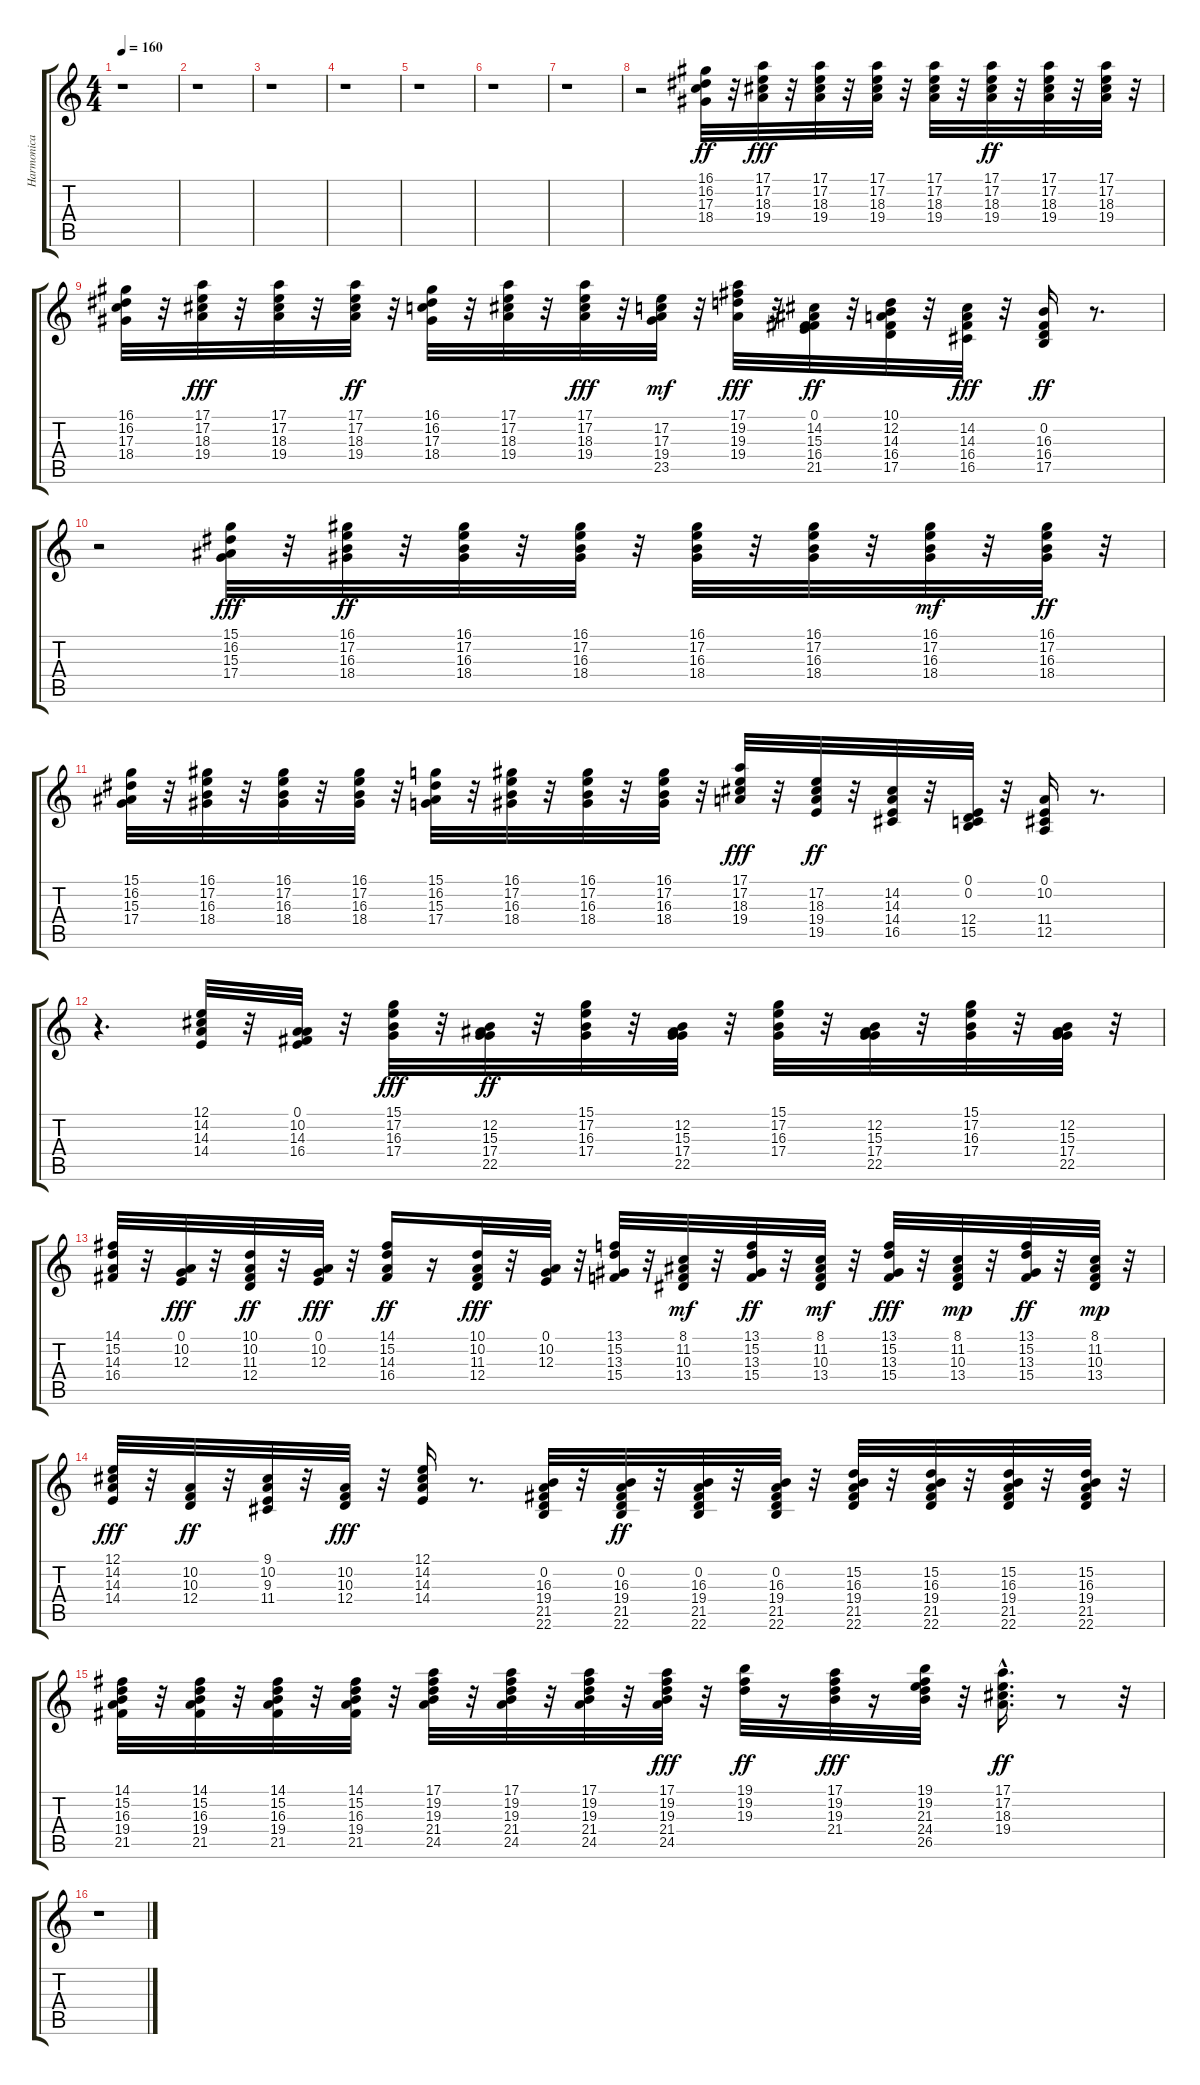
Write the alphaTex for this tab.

\track ("Harmonica" "Harmonica") {instrument harmonica}
\staff {score tabs}
\tuning (E4 B3 G3 D3 A2 E2) {hide}
\ts (4 4)
\tempo 160
\clef g2
\ks c
r.1{dy ff} |
r.1 |
r.1 |
r.1 |
r.1 |
r.1 |
r.1 |
r.2 (16.1 16.2 17.3 18.4).32 r.32 (17.1 17.2 18.3 19.4).32{dy fff} r.32 (17.1 17.2 18.3 19.4).32 r.32 (17.1 17.2 18.3 19.4).32 r.32 (17.1 17.2 18.3 19.4).32 r.32 (17.1 17.2 18.3 19.4).32{dy ff} r.32 (17.1 17.2 18.3 19.4).32 r.32 (17.1 17.2 18.3 19.4).32 r.32 |
(16.1 16.2 17.3 18.4).32 r.32 (17.1 17.2 18.3 19.4).32{dy fff} r.32 (17.1 17.2 18.3 19.4).32 r.32 (17.1 17.2 18.3 19.4).32{dy ff} r.32 (16.1 16.2 17.3 18.4).32 r.32 (17.1 17.2 18.3 19.4).32 r.32 (17.1 17.2 18.3 19.4).32{dy fff} r.32 (17.2 17.3 19.4 23.5).32{dy mf} r.32 (17.1 19.2 19.3 19.4).32{dy fff} r.32 (0.1 14.2 15.3 16.4 21.5).32{dy ff} r.32 (10.1 12.2 14.3 16.4 17.5).32 r.32 (14.2 14.3 16.4 16.5).32{dy fff} r.32 (0.2 16.3 16.4 17.5).16{dy ff} r.8{d} |
r.2 (15.1 16.2 15.3 17.4).32{dy fff} r.32 (16.1 17.2 16.3 18.4).32{dy ff} r.32 (16.1 17.2 16.3 18.4).32 r.32 (16.1 17.2 16.3 18.4).32 r.32 (16.1 17.2 16.3 18.4).32 r.32 (16.1 17.2 16.3 18.4).32 r.32 (16.1 17.2 16.3 18.4).32{dy mf} r.32 (16.1 17.2 16.3 18.4).32{dy ff} r.32 |
(15.1 16.2 15.3 17.4).32 r.32 (16.1 17.2 16.3 18.4).32 r.32 (16.1 17.2 16.3 18.4).32 r.32 (16.1 17.2 16.3 18.4).32 r.32 (15.1 16.2 15.3 17.4).32 r.32 (16.1 17.2 16.3 18.4).32 r.32 (16.1 17.2 16.3 18.4).32 r.32 (16.1 17.2 16.3 18.4).32 r.32 (17.1 17.2 18.3 19.4).32{dy fff} r.32 (17.2 18.3 19.4 19.5).32{dy ff} r.32 (14.2 14.3 14.4 16.5).32 r.32 (0.1 0.2 12.4 15.5).32 r.32 (0.1 10.2 11.4 12.5).16 r.8{d} |
r.4{d} (12.1 14.2 14.3 14.4).32 r.32 (0.1 10.2 14.3 16.4).32 r.32 (15.1 17.2 16.3 17.4).32{dy fff} r.32 (12.2 15.3 17.4 22.5).32{dy ff} r.32 (15.1 17.2 16.3 17.4).32 r.32 (12.2 15.3 17.4 22.5).32 r.32 (15.1 17.2 16.3 17.4).32 r.32 (12.2 15.3 17.4 22.5).32 r.32 (15.1 17.2 16.3 17.4).32 r.32 (12.2 15.3 17.4 22.5).32 r.32 |
(14.1 15.2 14.3 16.4).32 r.32 (0.1 10.2 12.3).32{dy fff} r.32 (10.1 10.2 11.3 12.4).32{dy ff} r.32 (0.1 10.2 12.3).32{dy fff} r.32 (14.1 15.2 14.3 16.4).16{dy ff} r.16 (10.1 10.2 11.3 12.4).32{dy fff} r.32 (0.1 10.2 12.3).32 r.32 (13.1 15.2 13.3 15.4).32 r.32 (8.1 11.2 10.3 13.4).32{dy mf} r.32 (13.1 15.2 13.3 15.4).32{dy ff} r.32 (8.1 11.2 10.3 13.4).32{dy mf} r.32 (13.1 15.2 13.3 15.4).32{dy fff} r.32 (8.1 11.2 10.3 13.4).32{dy mp} r.32 (13.1 15.2 13.3 15.4).32{dy ff} r.32 (8.1 11.2 10.3 13.4).32{dy mp} r.32 |
(12.1 14.2 14.3 14.4).32{dy fff} r.32 (10.2 10.3 12.4).32{dy ff} r.32 (9.1 10.2 9.3 11.4).32 r.32 (10.2 10.3 12.4).32{dy fff} r.32 (12.1 14.2 14.3 14.4).16 r.8{d} (0.2 16.3 19.4 21.5 22.6).32 r.32 (0.2 16.3 19.4 21.5 22.6).32{dy ff} r.32 (0.2 16.3 19.4 21.5 22.6).32 r.32 (0.2 16.3 19.4 21.5 22.6).32 r.32 (15.2 16.3 19.4 21.5 22.6).32 r.32 (15.2 16.3 19.4 21.5 22.6).32 r.32 (15.2 16.3 19.4 21.5 22.6).32 r.32 (15.2 16.3 19.4 21.5 22.6).32 r.32 |
(14.1 15.2 16.3 19.4 21.5).32 r.32 (14.1 15.2 16.3 19.4 21.5).32 r.32 (14.1 15.2 16.3 19.4 21.5).32 r.32 (14.1 15.2 16.3 19.4 21.5).32 r.32 (17.1 19.2 19.3 21.4 24.5).32 r.32 (17.1 19.2 19.3 21.4 24.5).32 r.32 (17.1 19.2 19.3 21.4 24.5).32 r.32 (17.1 19.2 19.3 21.4 24.5).32{dy fff} r.32 (19.1 19.2 19.3).32{dy ff} r.16 (17.1 19.2 19.3 21.4).32{dy fff} r.16 (19.1 19.2 21.3 24.4 26.5).32 r.32 (17.1{hac} 17.2{hac} 18.3{hac} 19.4{hac}).16{d dy ff} r.8 r.32 |
r.1
